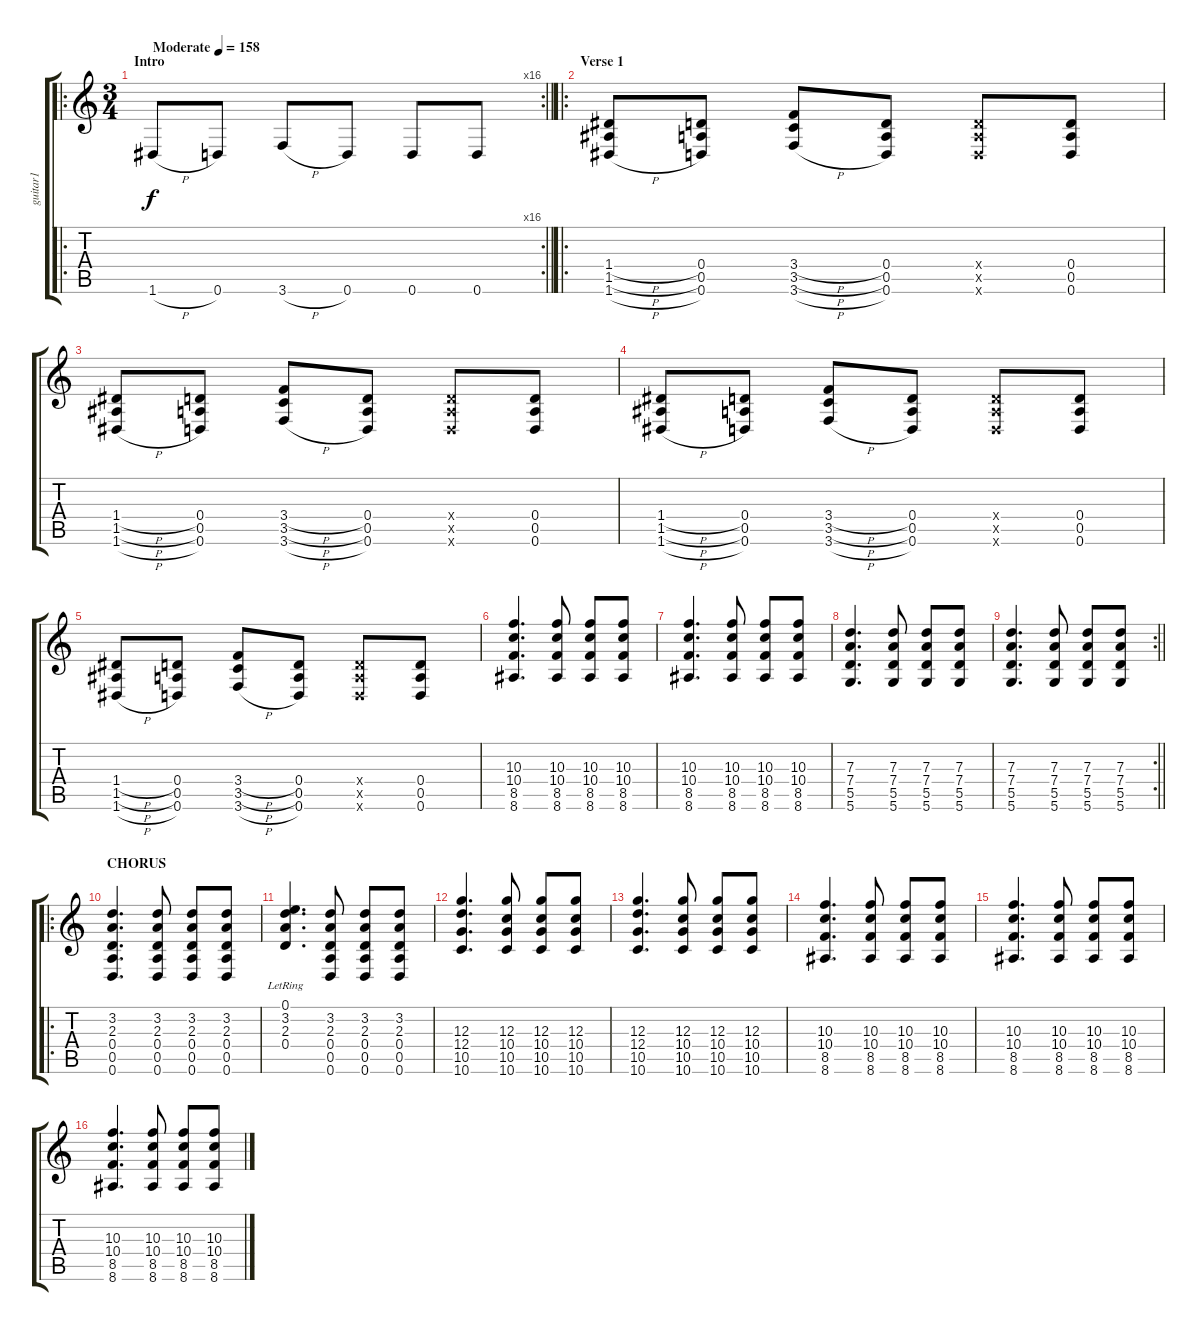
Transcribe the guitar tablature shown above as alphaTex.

\track ("guitar1" "guitar1") {instrument distortionguitar}
\staff {score tabs}
\tuning (E4 B3 G3 D3 A2 D2) {hide}
\ro
\rc 16
\ts (3 4)
\section ("" "Intro")
\tempo (158 "Moderate")
\clef g2
\barLineRight lightlight
\ks c
1.6{h}.8{dy f instrument distortionguitar} 0.6.8 3.6{h}.8 0.6.8 0.6.8 0.6.8 |
\ro
\section ("" "Verse 1")
(1.4{h} 1.5{h} 1.6{h}).8 (0.4 0.5 0.6).8 (3.4{h} 3.5{h} 3.6{h}).8 (0.4 0.5 0.6).8 (0.4{x} 0.5{x} 0.6{x}).8 (0.4 0.5 0.6).8 |
(1.4{h} 1.5{h} 1.6{h}).8 (0.4 0.5 0.6).8 (3.4{h} 3.5{h} 3.6{h}).8 (0.4 0.5 0.6).8 (0.4{x} 0.5{x} 0.6{x}).8 (0.4 0.5 0.6).8 |
(1.4{h} 1.5{h} 1.6{h}).8 (0.4 0.5 0.6).8 (3.4{h} 3.5{h} 3.6{h}).8 (0.4 0.5 0.6).8 (0.4{x} 0.5{x} 0.6{x}).8 (0.4 0.5 0.6).8 |
(1.4{h} 1.5{h} 1.6{h}).8 (0.4 0.5 0.6).8 (3.4{h} 3.5{h} 3.6{h}).8 (0.4 0.5 0.6).8 (0.4{x} 0.5{x} 0.6{x}).8 (0.4 0.5 0.6).8 |
(10.3 10.4 8.5 8.6).4{d} (10.3 10.4 8.5 8.6).8 (10.3 10.4 8.5 8.6).8 (10.3 10.4 8.5 8.6).8 |
(10.3 10.4 8.5 8.6).4{d} (10.3 10.4 8.5 8.6).8 (10.3 10.4 8.5 8.6).8 (10.3 10.4 8.5 8.6).8 |
(7.3 7.4 5.5 5.6).4{d} (7.3 7.4 5.5 5.6).8 (7.3 7.4 5.5 5.6).8 (7.3 7.4 5.5 5.6).8 |
\rc 2
\barLineRight lightlight
(7.3 7.4 5.5 5.6).4{d} (7.3 7.4 5.5 5.6).8 (7.3 7.4 5.5 5.6).8 (7.3 7.4 5.5 5.6).8 |
\ro
\section ("" "CHORUS")
(3.2 2.3 0.4 0.5 0.6).4{d} (3.2 2.3 0.4 0.5 0.6).8 (3.2 2.3 0.4 0.5 0.6).8 (3.2 2.3 0.4 0.5 0.6).8 |
(0.1{lr} 3.2{lr} 2.3{lr} 0.4{lr}).4{d} (3.2 2.3 0.4 0.5 0.6).8 (3.2 2.3 0.4 0.5 0.6).8 (3.2 2.3 0.4 0.5 0.6).8 |
(12.3 12.4 10.5 10.6).4{d} (12.3 10.4 10.5 10.6).8 (12.3 10.4 10.5 10.6).8 (12.3 10.4 10.5 10.6).8 |
(12.3 12.4 10.5 10.6).4{d} (12.3 10.4 10.5 10.6).8 (12.3 10.4 10.5 10.6).8 (12.3 10.4 10.5 10.6).8 |
(10.3 10.4 8.5 8.6).4{d} (10.3 10.4 8.5 8.6).8 (10.3 10.4 8.5 8.6).8 (10.3 10.4 8.5 8.6).8 |
(10.3 10.4 8.5 8.6).4{d} (10.3 10.4 8.5 8.6).8 (10.3 10.4 8.5 8.6).8 (10.3 10.4 8.5 8.6).8 |
(10.3 10.4 8.5 8.6).4{d} (10.3 10.4 8.5 8.6).8 (10.3 10.4 8.5 8.6).8 (10.3 10.4 8.5 8.6).8
